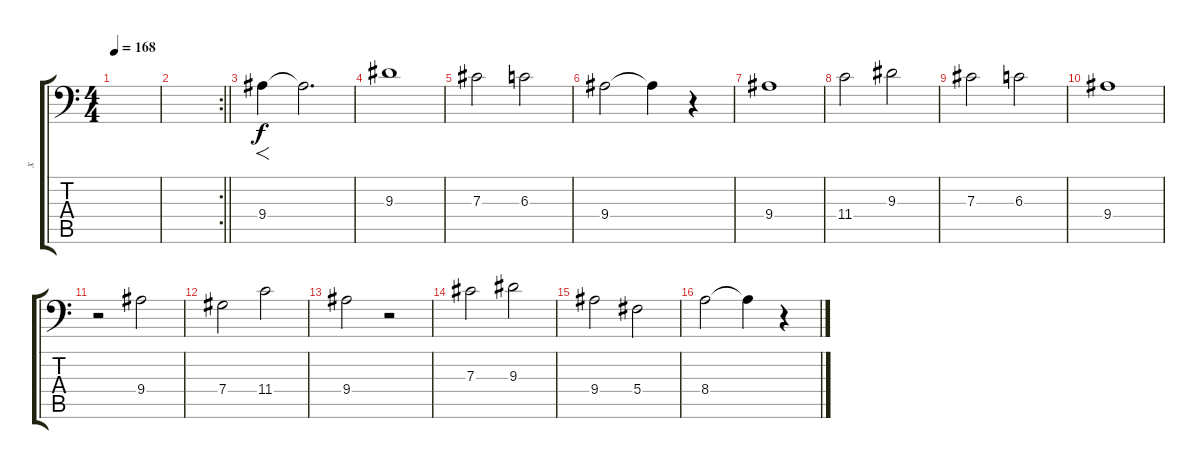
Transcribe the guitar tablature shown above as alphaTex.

\track ("х" "х") {instrument pad4choir}
\staff {score tabs}
\tuning (Eb4 Bb3 Gb3 Db3 Ab2 Eb2 Eb-1) {hide}
\ts (4 4)
\tempo 168
\clef f4
\ks c
|
\rc 2
\barLineRight lightlight
|
\section ("" "")
9.4.4{f} 9.4{t}.2{d} |
9.3.1 |
7.3.2 6.3.2 |
9.4.2 9.4{t}.4 r.4 |
9.4.1 |
11.4.2 9.3.2 |
7.3.2 6.3.2 |
9.4.1 |
r.2 9.4.2 |
7.4.2 11.4.2 |
9.4.2 r.2 |
7.3.2 9.3.2 |
9.4.2 5.4.2 |
8.4.2 8.4{t}.4 r.4
